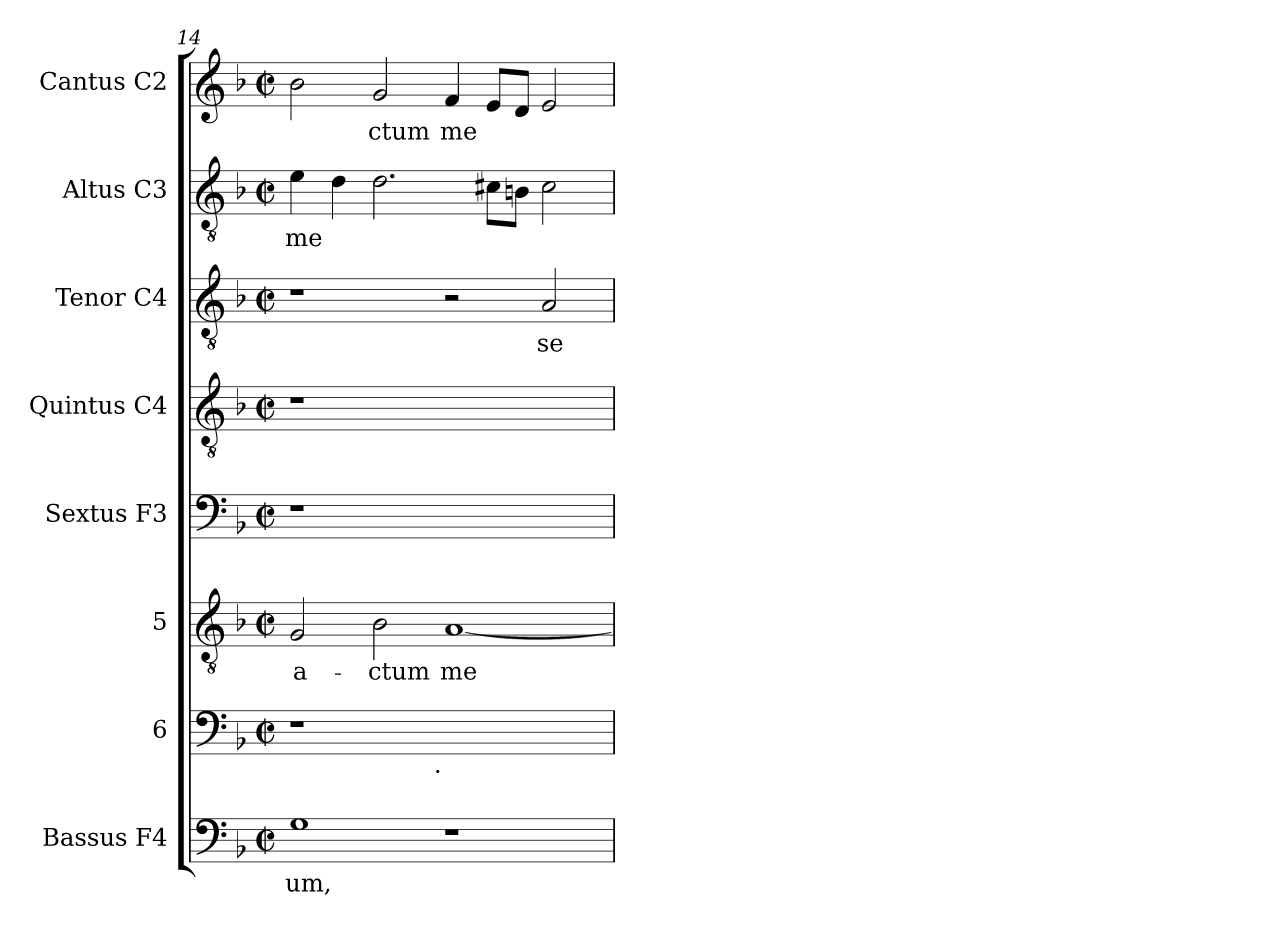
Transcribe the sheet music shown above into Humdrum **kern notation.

**kern	**text	**kern	**kern	**text	**kern	**kern	**kern	**text	**kern	**text	**kern	**text
*part8	*part8	*part7	*part6	*part6	*part5	*part4	*part3	*part3	*part2	*part2	*part1	*part1
*staff8	*staff8	*staff7	*staff6	*staff6	*staff5	*staff4	*staff3	*staff3	*staff2	*staff2	*staff1	*staff1
*I"Bassus  F4	*	*I"6	*I"5	*	*I"Sextus  F3	*I"Quintus  C4	*I"Tenor  C4	*	*I"Altus  C3	*	*I"Cantus  C2	*
*I'B	*	*	*	*	*	*	*I'T	*	*I'A	*	*I'C	*
*clefF4	*	*clefF4	*clefGv2	*	*clefF4	*clefGv2	*clefGv2	*	*clefGv2	*	*clefG2	*
*k[b-]	*	*k[b-]	*k[b-]	*	*k[b-]	*k[b-]	*k[b-]	*	*k[b-]	*	*k[b-]	*
*F:	*	*F:	*F:	*	*F:	*F:	*F:	*	*F:	*	*F:	*
*M2/2	*	*M2/2	*M2/2	*	*M2/2	*M2/2	*M2/2	*	*M2/2	*	*M2/2	*
*met(c|)	*	*met(c|)	*met(c|)	*	*met(c|)	*met(c|)	*met(c|)	*	*met(c|)	*	*met(c|)	*
=14	=14	=14	=14	=14	=14	=14	=14	=14	=14	=14	=14	=14
!	!LO:LY:b:cj	!	!	!LO:LY:b	!	!	!	!	!	!LO:LY:b:cj	!	!LO:LY:b:cj
*	*	*^	*	*	*	*	*	*	*	*	*	*
1G	-um,	1r	2ryy	2G/	a-	1r	1r	1r	.	4e\	me-	2b-\	--
!	!	!	!	!	!	!	!	!	!	!	!LO:LY:b:cj	!	!
.	.	.	.	.	.	.	.	.	.	4d\	--	.	.
!	!	!	!	!	!LO:LY:b	!	!	!	!	!	!LO:LY:b:cj	!	!LO:LY:b:cj
.	.	.	4...ryy	2B-\	-ctum	.	.	.	.	2.d\	--	2g/	-ctum
!	!	!	!LO:TX:b:t=.	!	!	!	!	!	!	!	!	!	!
.	.	.	1ryy	.	.	.	.	.	.	.	.	.	.
!	!	!	!	!	!LO:LY:b	!	!	!	!	!	!	!	!LO:LY:b:cj
1r	.	1ryy	.	[<1A	me-	1ryy	1ryy	2r	.	.	.	4f/	me-
!	!	!	!	!	!	!	!	!	!	!	!LO:LY:b:cj	!	!LO:LY:b:cj
.	.	.	.	.	.	.	.	.	.	8c#X\L	--	8e/L	--
!	!	!	!	!	!	!	!	!	!	!	!LO:LY:b:cj	!	!LO:LY:b:cj
.	.	.	.	.	.	.	.	.	.	8Bn\J	--	8d/J	--
!	!	!	!	!	!	!	!	!	!LO:LY:b:cj	!	!LO:LY:b:cj	!	!LO:LY:b:cj
.	.	.	.	.	.	.	.	2A/	se-	2c#\	--	2e/	--
.	.	.	32ryy	.	.	.	.	.	.	.	.	.	.
*	*	*v	*v	*	*	*	*	*	*	*	*	*	*
=	=	=	=	=	=	=	=	=	=	=	=	=
*-	*-	*-	*-	*-	*-	*-	*-	*-	*-	*-	*-	*-
